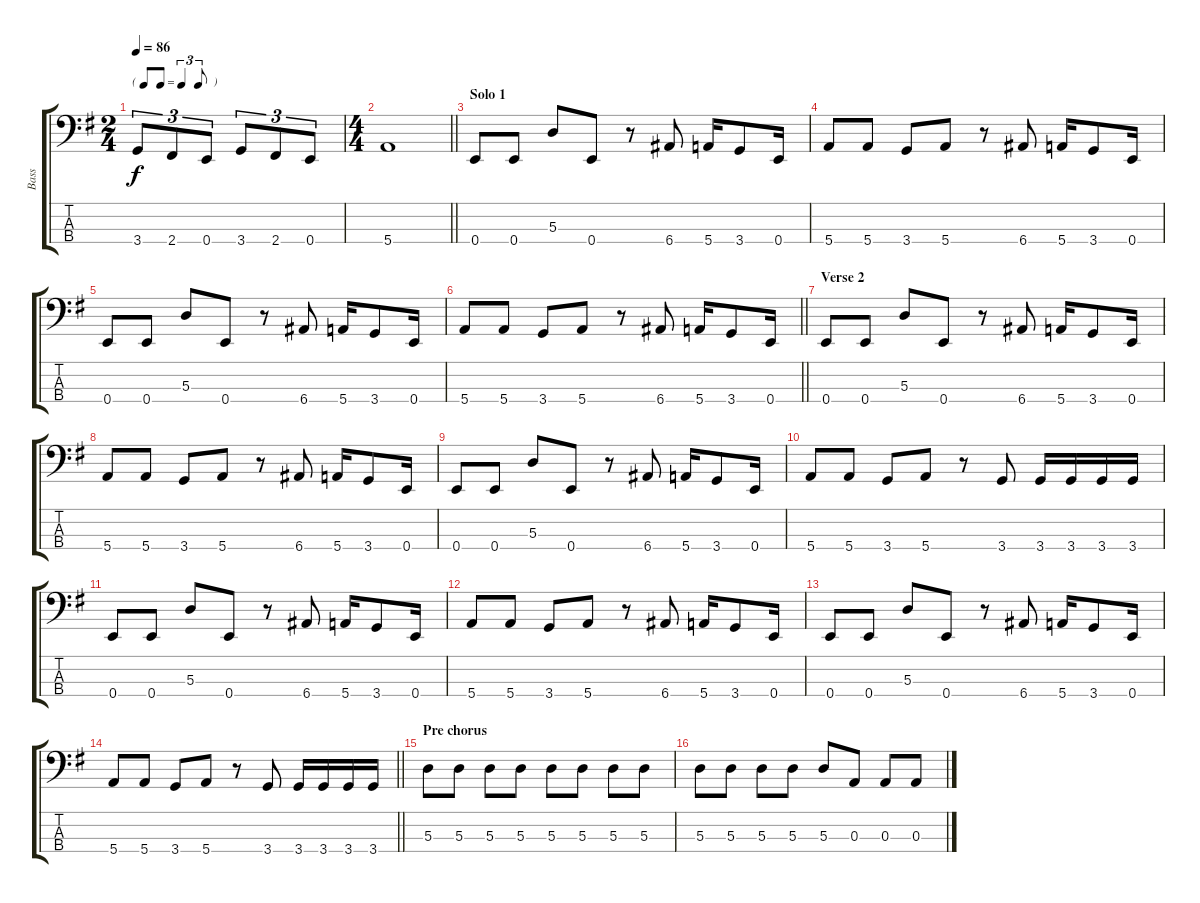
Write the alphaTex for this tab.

\track ("Bass" "Bass") {instrument electricbasspick}
\staff {score tabs}
\tuning (G2 D2 A1 E1) {hide}
\ts (2 4)
\tf triplet8th
\tempo 86
\clef f4
\ks g
3.4.8{tu (3 2) dy f} 2.4.8{tu (3 2)} 0.4.8{tu (3 2)} 3.4.8{tu (3 2)} 2.4.8{tu (3 2)} 0.4.8{tu (3 2)} |
\ts (4 4)
\barLineRight lightlight
5.4.1 |
\section ("" "Solo 1")
0.4.8 0.4.8 5.3.8 0.4.8 r.8 6.4.8 5.4.16 3.4.8 0.4.16 |
5.4.8 5.4.8 3.4.8 5.4.8 r.8 6.4.8 5.4.16 3.4.8 0.4.16 |
0.4.8 0.4.8 5.3.8 0.4.8 r.8 6.4.8 5.4.16 3.4.8 0.4.16 |
\barLineRight lightlight
5.4.8 5.4.8 3.4.8 5.4.8 r.8 6.4.8 5.4.16 3.4.8 0.4.16 |
\section ("" "Verse 2")
0.4.8 0.4.8 5.3.8 0.4.8 r.8 6.4.8 5.4.16 3.4.8 0.4.16 |
5.4.8 5.4.8 3.4.8 5.4.8 r.8 6.4.8 5.4.16 3.4.8 0.4.16 |
0.4.8 0.4.8 5.3.8 0.4.8 r.8 6.4.8 5.4.16 3.4.8 0.4.16 |
5.4.8 5.4.8 3.4.8 5.4.8 r.8 3.4.8 3.4.16 3.4.16 3.4.16 3.4.16 |
0.4.8 0.4.8 5.3.8 0.4.8 r.8 6.4.8 5.4.16 3.4.8 0.4.16 |
5.4.8 5.4.8 3.4.8 5.4.8 r.8 6.4.8 5.4.16 3.4.8 0.4.16 |
0.4.8 0.4.8 5.3.8 0.4.8 r.8 6.4.8 5.4.16 3.4.8 0.4.16 |
\barLineRight lightlight
5.4.8 5.4.8 3.4.8 5.4.8 r.8 3.4.8 3.4.16 3.4.16 3.4.16 3.4.16 |
\section ("" "Pre chorus")
5.3.8 5.3.8 5.3.8 5.3.8 5.3.8 5.3.8 5.3.8 5.3.8 |
5.3.8 5.3.8 5.3.8 5.3.8 5.3.8 0.3.8 0.3.8 0.3.8
